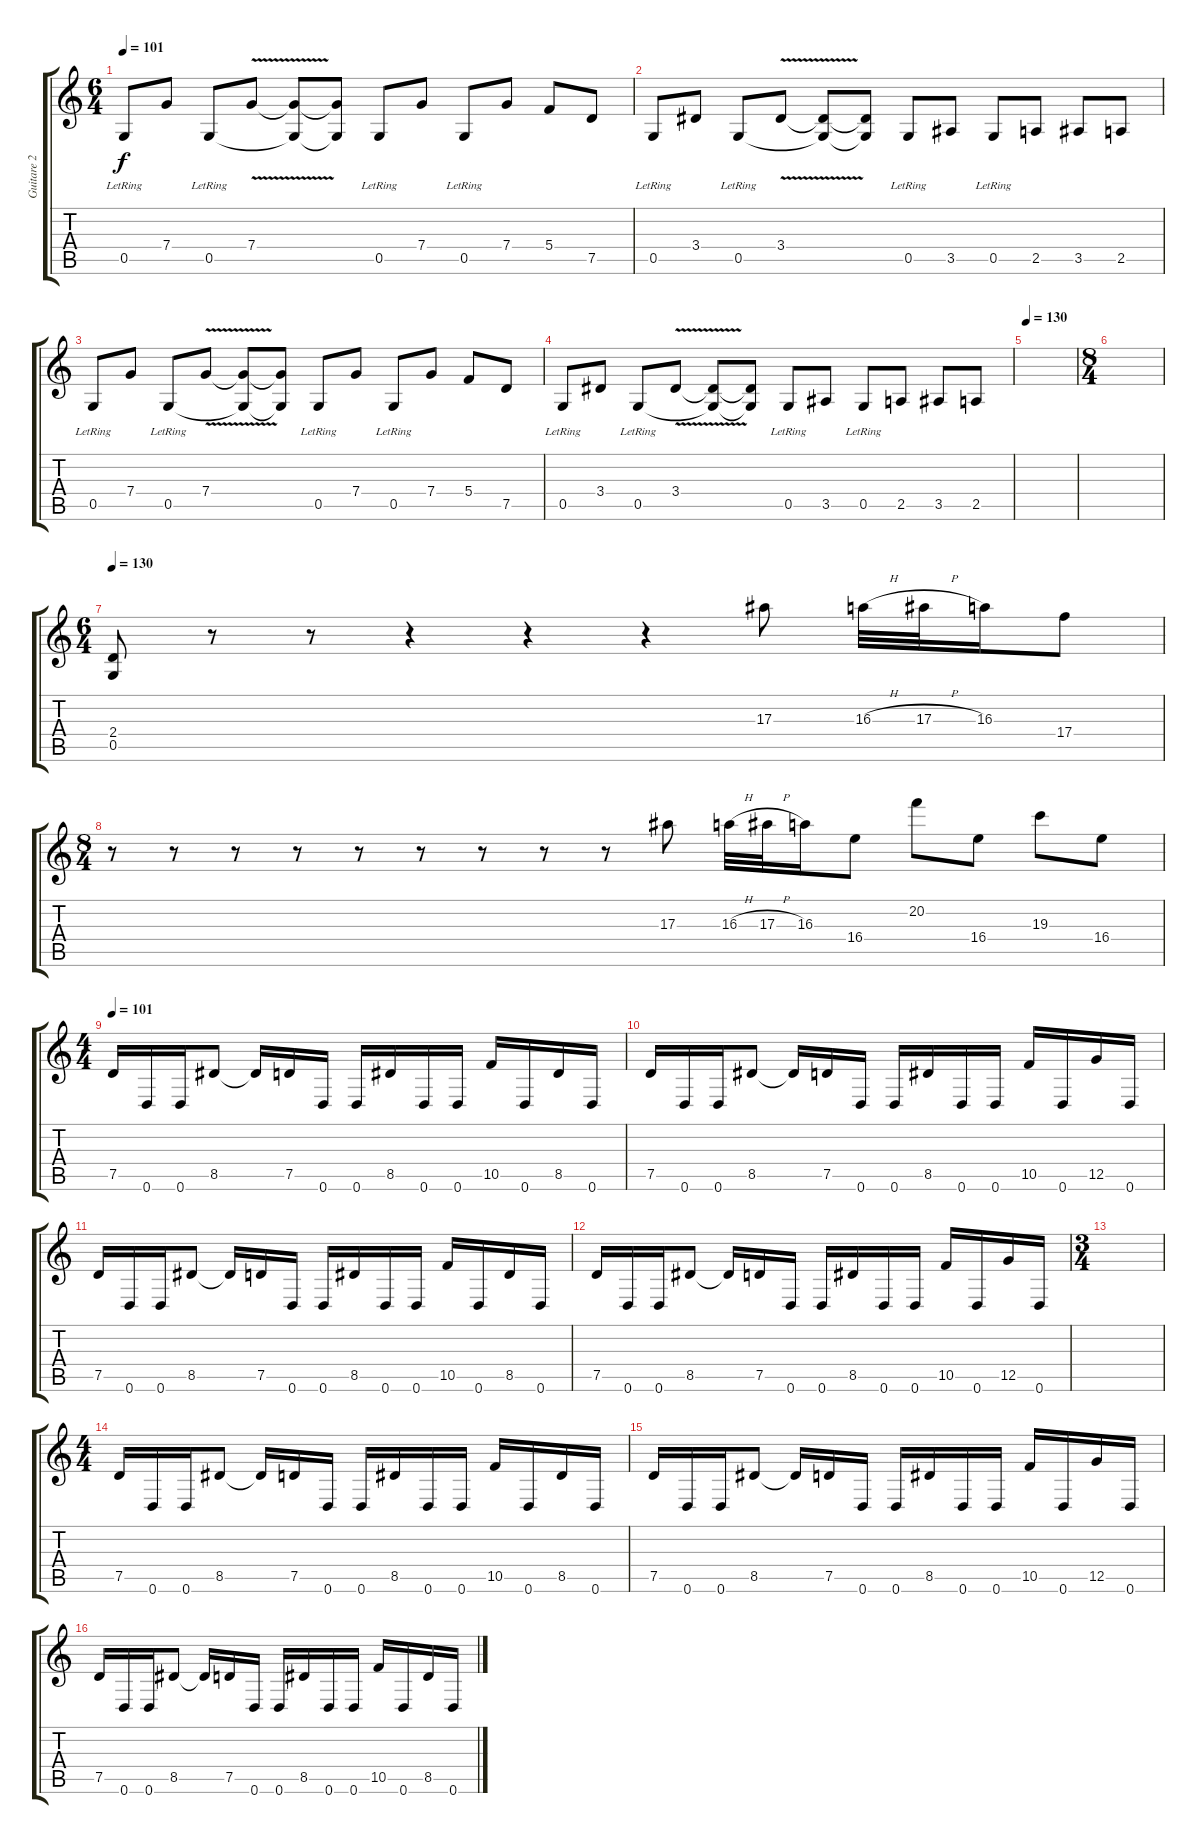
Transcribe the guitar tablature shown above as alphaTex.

\track ("Guitare 2" "Guitare 2") {instrument distortionguitar}
\staff {score tabs}
\tuning (D4 A3 F3 C3 G2 D2) {hide}
\ts (6 4)
\tempo 101
\clef g2
\ks c
0.5{lr}.8{dy f} 7.4.8 0.5{lr}.8 7.4{v}.8 (7.4{t} 0.5{t}).8 (7.4{t} 0.5{t}).8 0.5{lr}.8 7.4.8 0.5{lr}.8 7.4.8 5.4.8 7.5.8 |
0.5{lr}.8 3.4.8 0.5{lr}.8 3.4{v}.8 (3.4{t} 0.5{t}).8 (3.4{t} 0.5{t}).8 0.5{lr}.8 3.5.8 0.5{lr}.8 2.5.8 3.5.8 2.5.8 |
0.5{lr}.8 7.4.8 0.5{lr}.8 7.4{v}.8 (7.4{t} 0.5{t}).8 (7.4{t} 0.5{t}).8 0.5{lr}.8 7.4.8 0.5{lr}.8 7.4.8 5.4.8 7.5.8 |
0.5{lr}.8 3.4.8 0.5{lr}.8 3.4{v}.8 (3.4{t} 0.5{t}).8 (3.4{t} 0.5{t}).8 0.5{lr}.8 3.5.8 0.5{lr}.8 2.5.8 3.5.8 2.5.8 |
\tempo 130
|
\ts (8 4)
|
\ts (6 4)
\tempo 130
(2.4 0.5).8 r.8 r.8 r.4 r.4 r.4 17.3.8 16.3{h}.32 17.3{h}.32 16.3.16 17.4.8 |
\ts (8 4)
r.8 r.8 r.8 r.8 r.8 r.8 r.8 r.8 r.8 17.3.8 16.3{h}.32 17.3{h}.32 16.3.16 16.4.8 20.2.8 16.4.8 19.3.8 16.4.8 |
\ts (4 4)
\tempo 101
7.5.16 0.6.16 0.6.16 8.5.8 8.5{t}.16 7.5.16 0.6.16 0.6.16 8.5.16 0.6.16 0.6.16 10.5.16 0.6.16 8.5.16 0.6.16 |
7.5.16 0.6.16 0.6.16 8.5.8 8.5{t}.16 7.5.16 0.6.16 0.6.16 8.5.16 0.6.16 0.6.16 10.5.16 0.6.16 12.5.16 0.6.16 |
7.5.16 0.6.16 0.6.16 8.5.8 8.5{t}.16 7.5.16 0.6.16 0.6.16 8.5.16 0.6.16 0.6.16 10.5.16 0.6.16 8.5.16 0.6.16 |
7.5.16 0.6.16 0.6.16 8.5.8 8.5{t}.16 7.5.16 0.6.16 0.6.16 8.5.16 0.6.16 0.6.16 10.5.16 0.6.16 12.5.16 0.6.16 |
\ts (3 4)
|
\ts (4 4)
7.5.16 0.6.16 0.6.16 8.5.8 8.5{t}.16 7.5.16 0.6.16 0.6.16 8.5.16 0.6.16 0.6.16 10.5.16 0.6.16 8.5.16 0.6.16 |
7.5.16 0.6.16 0.6.16 8.5.8 8.5{t}.16 7.5.16 0.6.16 0.6.16 8.5.16 0.6.16 0.6.16 10.5.16 0.6.16 12.5.16 0.6.16 |
7.5.16 0.6.16 0.6.16 8.5.8 8.5{t}.16 7.5.16 0.6.16 0.6.16 8.5.16 0.6.16 0.6.16 10.5.16 0.6.16 8.5.16 0.6.16
